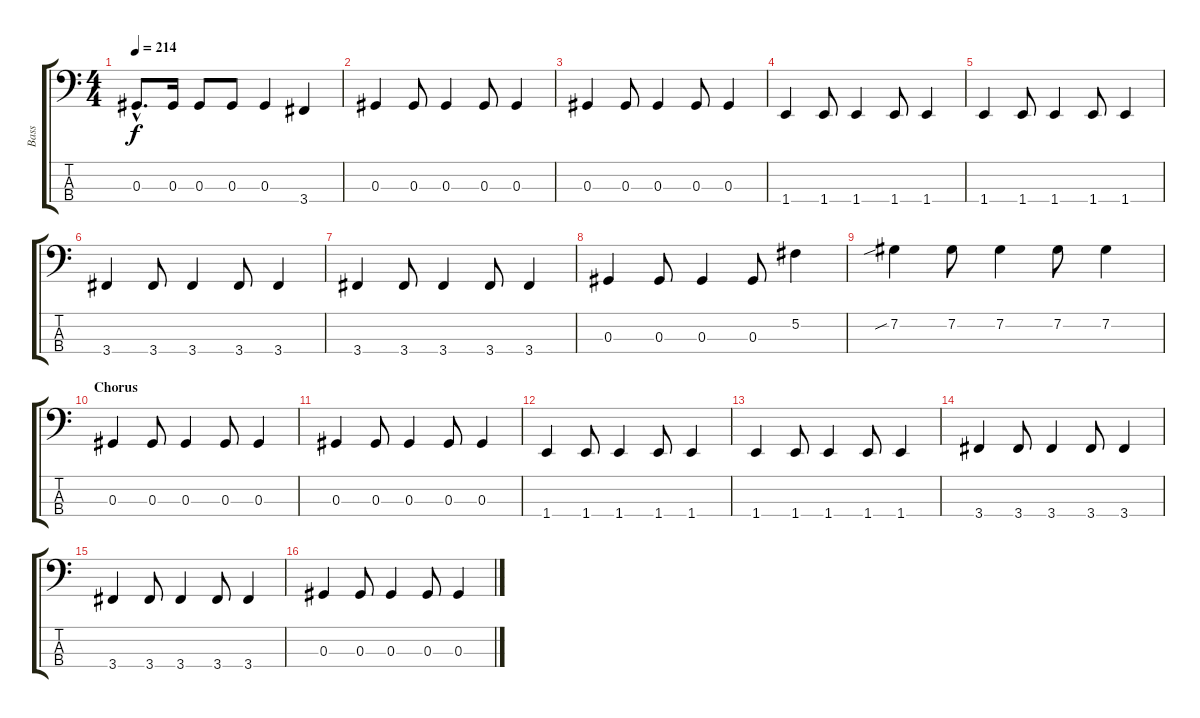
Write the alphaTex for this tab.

\track ("Bass" "Bass") {instrument electricbassfinger}
\staff {score tabs}
\tuning (Gb2 Db2 Ab1 Eb1) {hide}
\ts (4 4)
\tempo 214
\clef f4
\ks c
0.3{hac}.8{d dy f} 0.3.16 0.3.8 0.3.8 0.3.4 3.4.4 |
0.3.4 0.3.8 0.3.4 0.3.8 0.3.4 |
0.3.4 0.3.8 0.3.4 0.3.8 0.3.4 |
1.4.4 1.4.8 1.4.4 1.4.8 1.4.4 |
1.4.4 1.4.8 1.4.4 1.4.8 1.4.4 |
3.4.4 3.4.8 3.4.4 3.4.8 3.4.4 |
3.4.4 3.4.8 3.4.4 3.4.8 3.4.4 |
0.3.4 0.3.8 0.3.4 0.3.8 5.2.4 |
7.2{sib}.4 7.2.8 7.2.4 7.2.8 7.2.4 |
\section ("" "Chorus")
0.3.4 0.3.8 0.3.4 0.3.8 0.3.4 |
0.3.4 0.3.8 0.3.4 0.3.8 0.3.4 |
1.4.4 1.4.8 1.4.4 1.4.8 1.4.4 |
1.4.4 1.4.8 1.4.4 1.4.8 1.4.4 |
3.4.4 3.4.8 3.4.4 3.4.8 3.4.4 |
3.4.4 3.4.8 3.4.4 3.4.8 3.4.4 |
0.3.4 0.3.8 0.3.4 0.3.8 0.3.4
